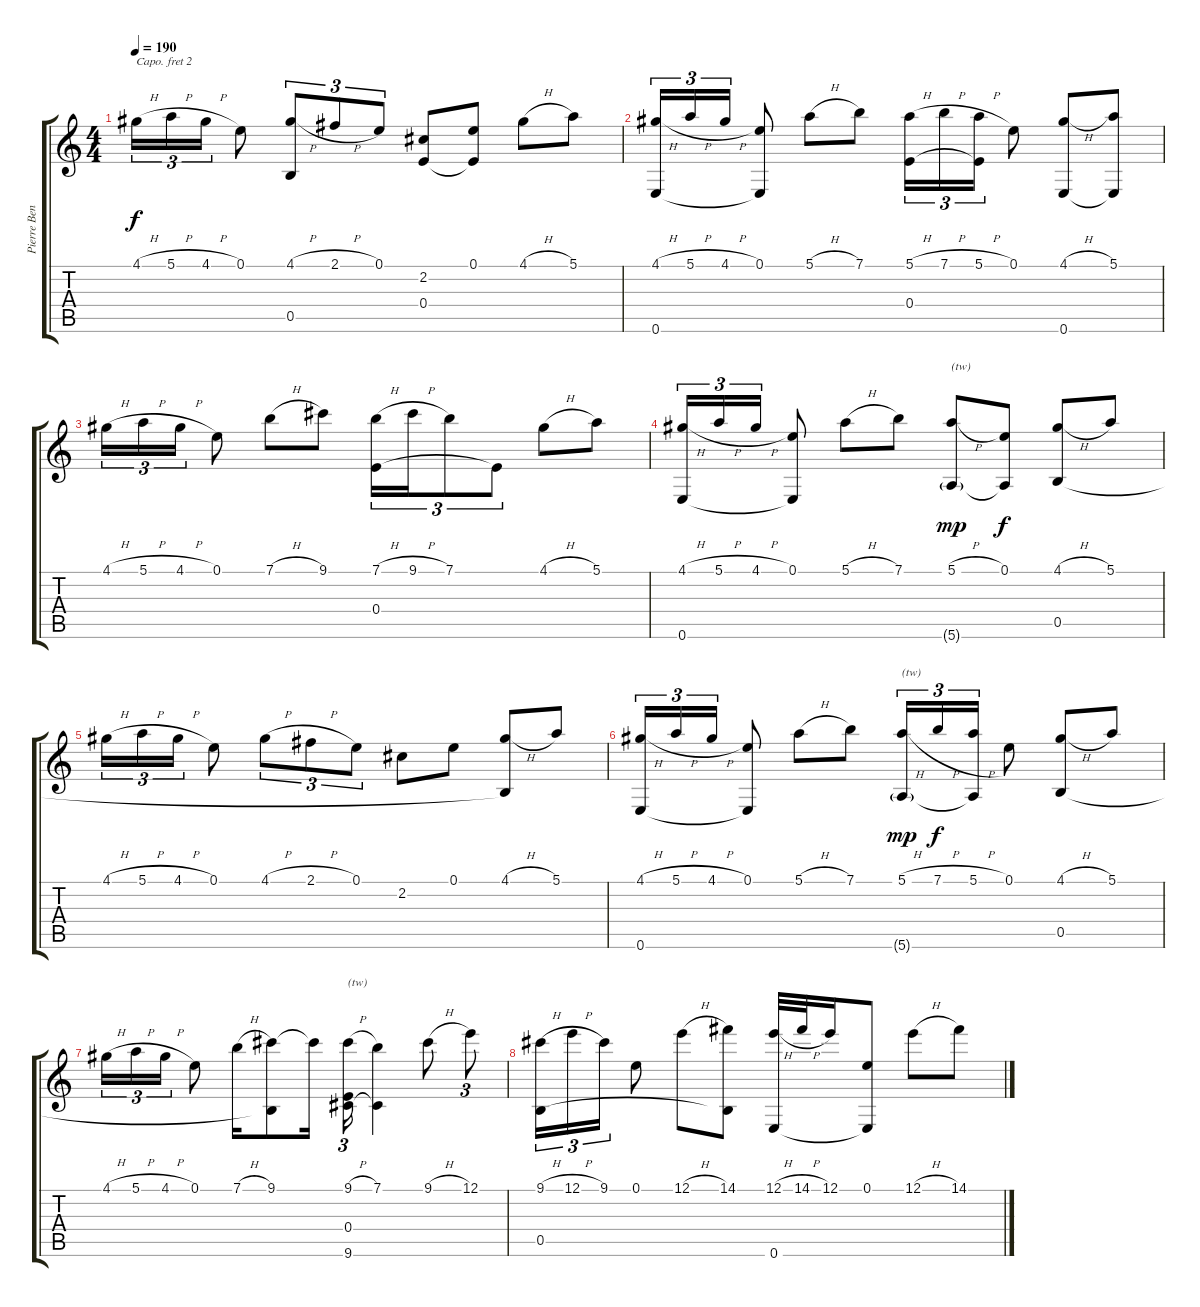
\track ("Pierre Bensusan" "Pierre Ben") {instrument acousticguitarsteel}
\staff {score tabs}
\capo 2
\tuning (D4 A3 G3 D3 A2 D2) {hide}
\ts (4 4)
\tempo 190
\clef g2
\ks c
4.1{h}.16{tu (3 2) dy f} 5.1{h}.16{tu (3 2)} 4.1{h}.16{tu (3 2)} 0.1.8 (4.1{h} 0.5{t}).8{tu (3 2)} 2.1{h}.8{tu (3 2)} 0.1.8{tu (3 2)} (2.2 0.4).8 (0.1 0.4{t}).8 4.1{h}.8 5.1.8 |
(4.1{h} 0.6).16{tu (3 2)} 5.1{h}.16{tu (3 2)} 4.1{h}.16{tu (3 2)} (0.1 0.6{t}).8 5.1{h}.8 7.1.8 (5.1{h} 0.4).16{tu (3 2)} 7.1{h}.16{tu (3 2)} (5.1{h} 0.4{t}).16{tu (3 2)} 0.1.8 (4.1{h} 0.6).8 (5.1 0.6{t}).8 |
4.1{h}.16{tu (3 2)} 5.1{h}.16{tu (3 2)} 4.1{h}.16{tu (3 2)} 0.1.8 7.1{h}.8 9.1.8 (7.1{h} 0.4).16{tu (3 2)} 9.1{h}.16{tu (3 2)} 7.1.8{tu (3 2)} 0.4{t}.8{tu (3 2)} 4.1{h}.8 5.1.8 |
(4.1{h} 0.6).16{tu (3 2)} 5.1{h}.16{tu (3 2)} 4.1{h}.16{tu (3 2)} (0.1 0.6{t}).8 5.1{h}.8 7.1.8 (5.1{h} 5.6{g}).8{txt "(tw)" dy mp} (0.1 5.6{t}).8{dy f} (4.1{h} 0.5).8 5.1.8 |
4.1{h}.16{tu (3 2)} 5.1{h}.16{tu (3 2)} 4.1{h}.16{tu (3 2)} 0.1.8 4.1{h}.8{tu (3 2)} 2.1{h}.8{tu (3 2)} 0.1.8{tu (3 2)} 2.2.8 0.1.8 (4.1{h} 0.5{t}).8 5.1.8 |
(4.1{h} 0.6).16{tu (3 2)} 5.1{h}.16{tu (3 2)} 4.1{h}.16{tu (3 2)} (0.1 0.6{t}).8 5.1{h}.8 7.1.8 (5.1{h} 5.6{g}).16{tu (3 2) txt "(tw)" dy mp} 7.1{h}.16{tu (3 2) dy f} (5.1{h} 5.6{t}).16{tu (3 2)} 0.1.8 (4.1{h} 0.5).8 5.1.8 |
4.1{h}.16{tu (3 2)} 5.1{h}.16{tu (3 2)} 4.1{h}.16{tu (3 2)} 0.1.8 7.1{h}.16 (9.1 0.5{t}).8 9.1{t}.16 (9.1{h} 0.4 9.6).16{tu (3 2) txt "(tw)" volume 16} (7.1 9.6{t}).4 9.1{h}.8{volume 10} 12.1.8{tu (3 2)} |
(9.1{h} 0.5).16{tu (3 2)} 12.1{h}.16{tu (3 2)} 9.1.16{tu (3 2)} 0.1.8 12.1{h}.8 (14.1 0.5{t}).8 (12.1{h} 0.6).32 14.1{h}.32 12.1.16 (0.1 0.6{t}).8 12.1{h}.8 14.1.8
